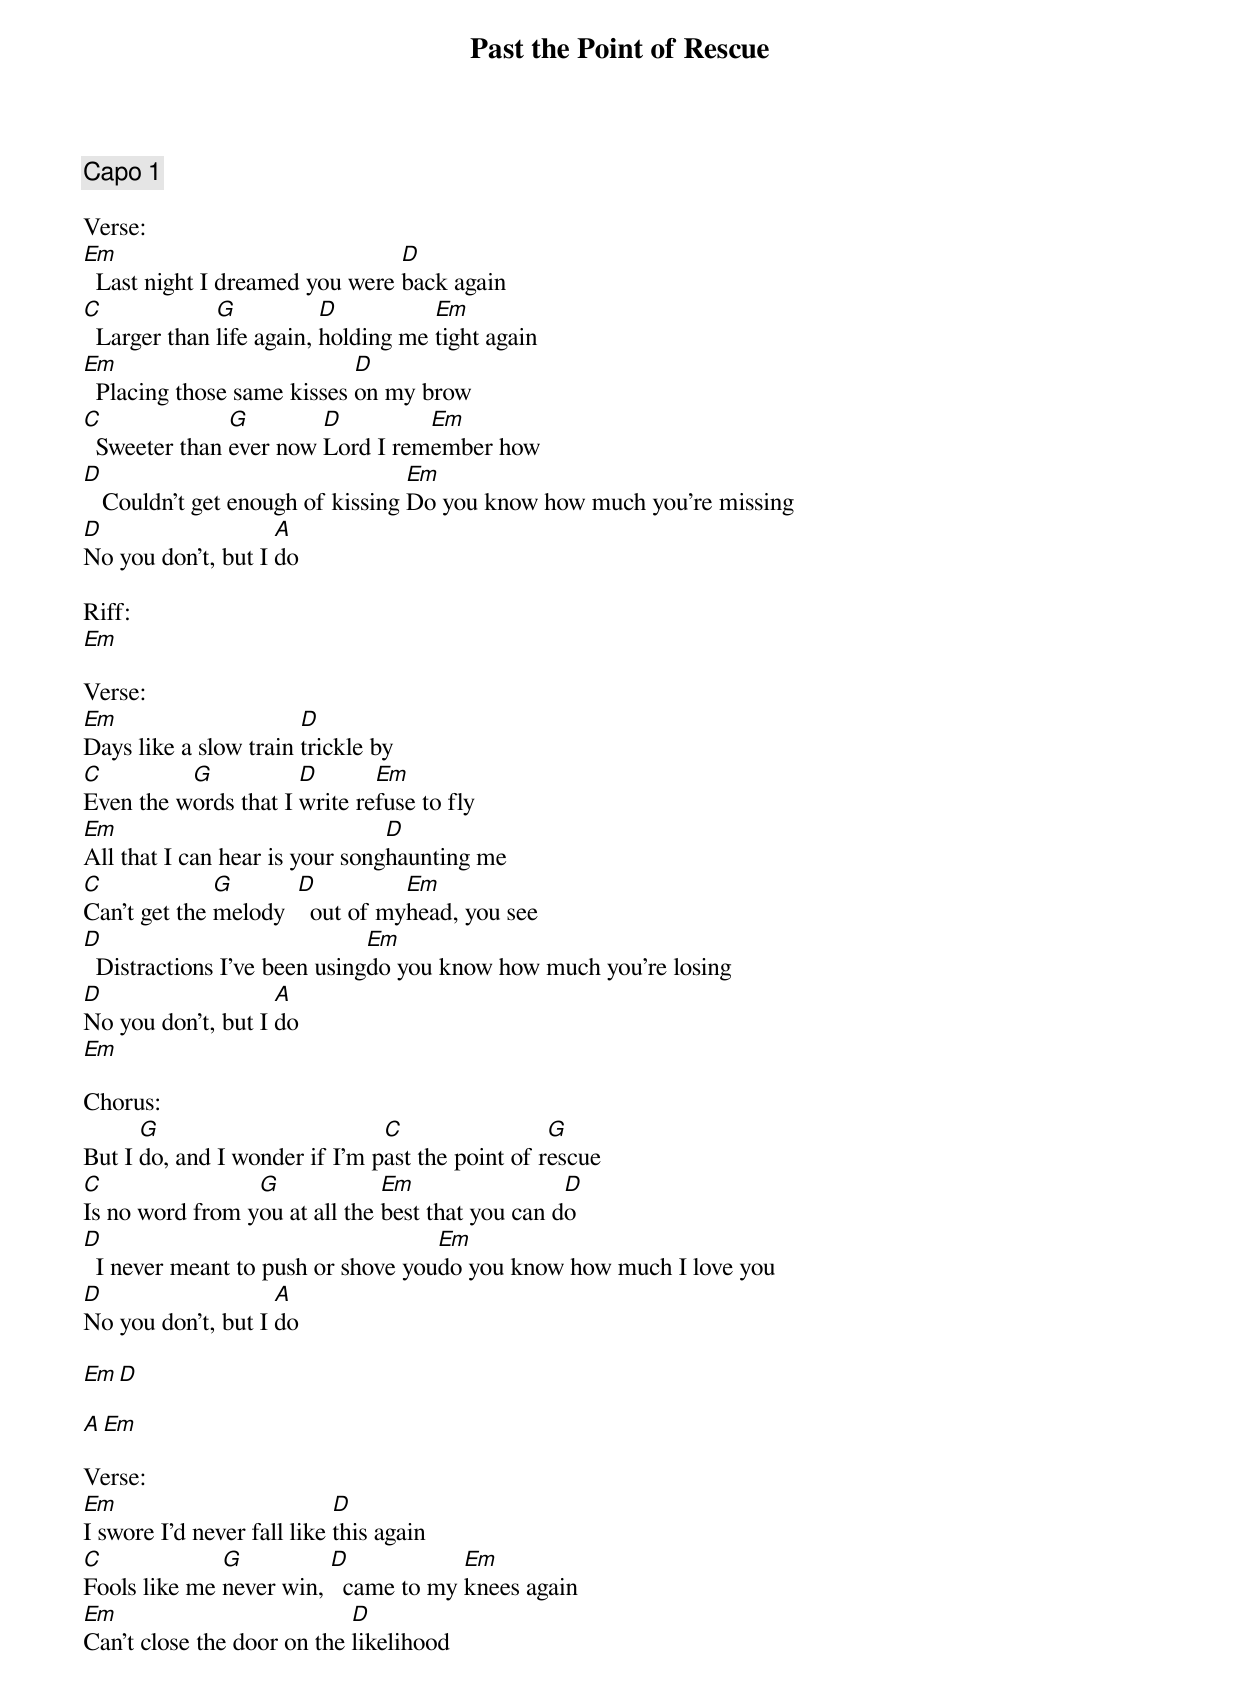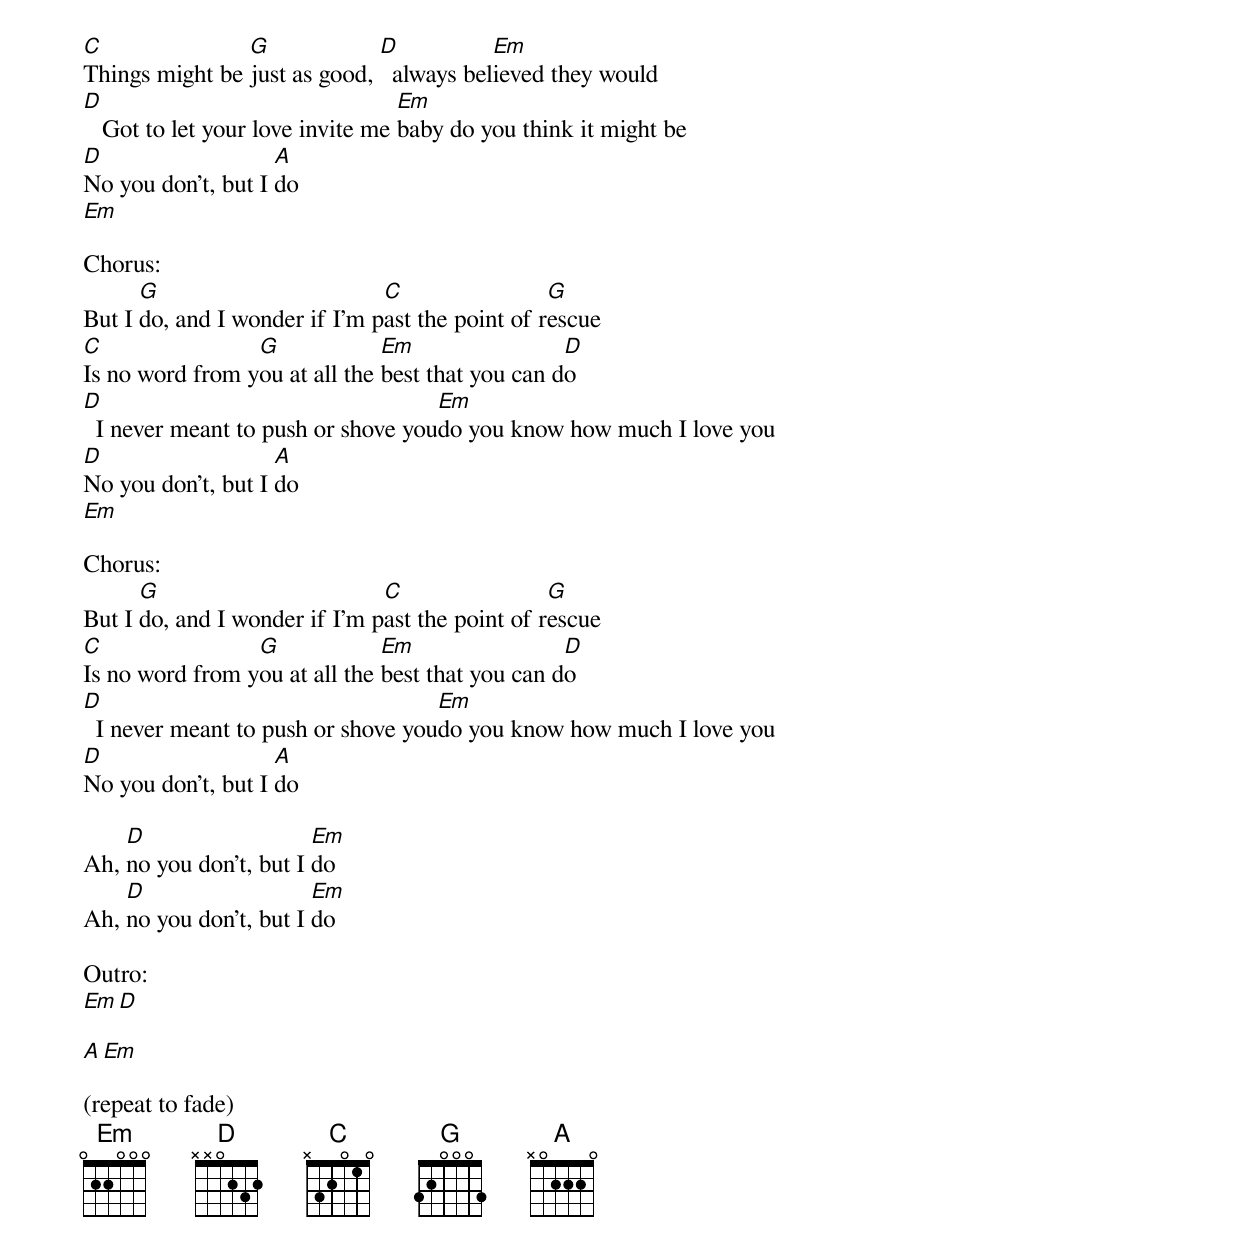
{title:Past the Point of Rescue}
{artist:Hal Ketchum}
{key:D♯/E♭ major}
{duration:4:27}
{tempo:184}
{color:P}

{comment: Capo 1}

Verse:
[Em]  Last night I dreamed you were [D]back again
[C]  Larger than [G]life again, [D]holding me [Em]tight again
[Em]  Placing those same kisses [D]on my brow
[C]  Sweeter than [G]ever now [D]Lord I rem[Em]ember how
[D]   Couldn't get enough of kissing [Em]Do you know how much you're missing
[D]No you don't, but I [A]do

Riff:
[Em]

Verse:
[Em]Days like a slow train [D]trickle by
[C]Even the w[G]ords that I [D]write re[Em]fuse to fly
[Em]All that I can hear is your song[D]haunting me
[C]Can't get the [G]melody  [D]  out of my[Em]head, you see
[D]  Distractions I've been using[Em]do you know how much you're losing
[D]No you don't, but I [A]do
[Em]

Chorus:
But I [G]do, and I wonder if I'm p[C]ast the point of r[G]escue
[C]Is no word from y[G]ou at all the [Em]best that you can d[D]o
[D]  I never meant to push or shove you[Em]do you know how much I love you
[D]No you don't, but I [A]do

[Em][D]

[A][Em]

Verse:
[Em]I swore I'd never fall like [D]this again
[C]Fools like me [G]never win, [D]  came to my [Em]knees again
[Em]Can't close the door on the [D]likelihood
[C]Things might be [G]just as good, [D]  always bel[Em]ieved they would
[D]   Got to let your love invite me [Em]baby do you think it might be
[D]No you don't, but I [A]do
[Em]

Chorus:
But I [G]do, and I wonder if I'm p[C]ast the point of r[G]escue
[C]Is no word from y[G]ou at all the [Em]best that you can d[D]o
[D]  I never meant to push or shove you[Em]do you know how much I love you
[D]No you don't, but I [A]do
[Em]

Chorus:
But I [G]do, and I wonder if I'm p[C]ast the point of r[G]escue
[C]Is no word from y[G]ou at all the [Em]best that you can d[D]o
[D]  I never meant to push or shove you[Em]do you know how much I love you
[D]No you don't, but I [A]do

Ah, [D]no you don't, but I [Em]do
Ah, [D]no you don't, but I [Em]do

Outro:
[Em][D]

[A][Em]

(repeat to fade)
